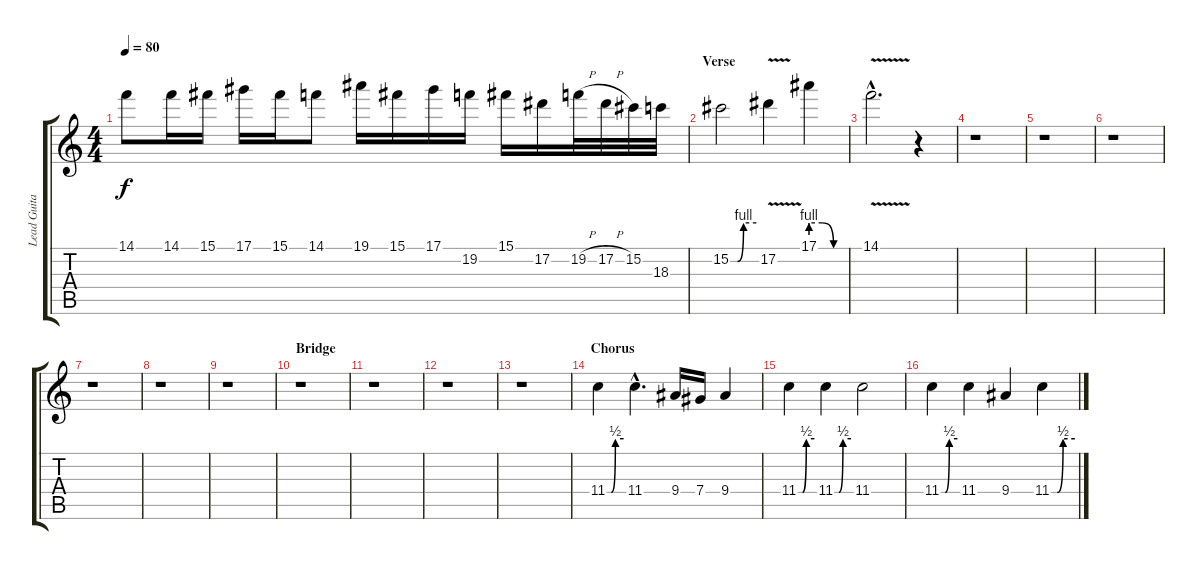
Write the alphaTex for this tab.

\track ("Lead Guitar 2" "Lead Guita") {instrument distortionguitar}
\staff {score tabs}
\tuning (Eb4 Bb3 Gb3 Db3 Ab2 Eb2) {hide}
\ts (4 4)
\tempo 80
\clef g2
\ks c
14.1.8{dy f} 14.1.16 15.1.16 17.1.16 15.1.16 14.1.8 19.1.16 15.1.16 17.1.16 19.2.16 15.1.16 17.2.16 19.2{h}.32 17.2{h}.32 15.2.32 18.3.32 |
\section ("" "Verse")
15.2{be (custom 0 0 16 0 30 4 60 4)}.2 17.2{v}.4 17.1{be (custom 0 4 20 4 40 0 60 0)}.4 |
14.1{v hac}.2{d} r.4 |
r.1 |
r.1 |
r.1 |
r.1 |
r.1 |
r.1 |
\section ("" "Bridge")
r.1 |
r.1 |
r.1 |
r.1 |
\section ("" "Chorus")
11.4{be (custom 0 0 15 0 30 2 60 2)}.4 11.4{hac}.4{d} 9.4.16 7.4.16 9.4.4 |
11.4{be (custom 0 0 16 0 30 2 60 2)}.4 11.4{be (custom 0 0 15 0 30 2 60 2)}.4 11.4.2 |
11.4{be (custom 0 0 15 0 30 2 60 2)}.4 11.4.4 9.4.4 11.4{be (custom 0 0 15 0 30 2 60 2)}.4
